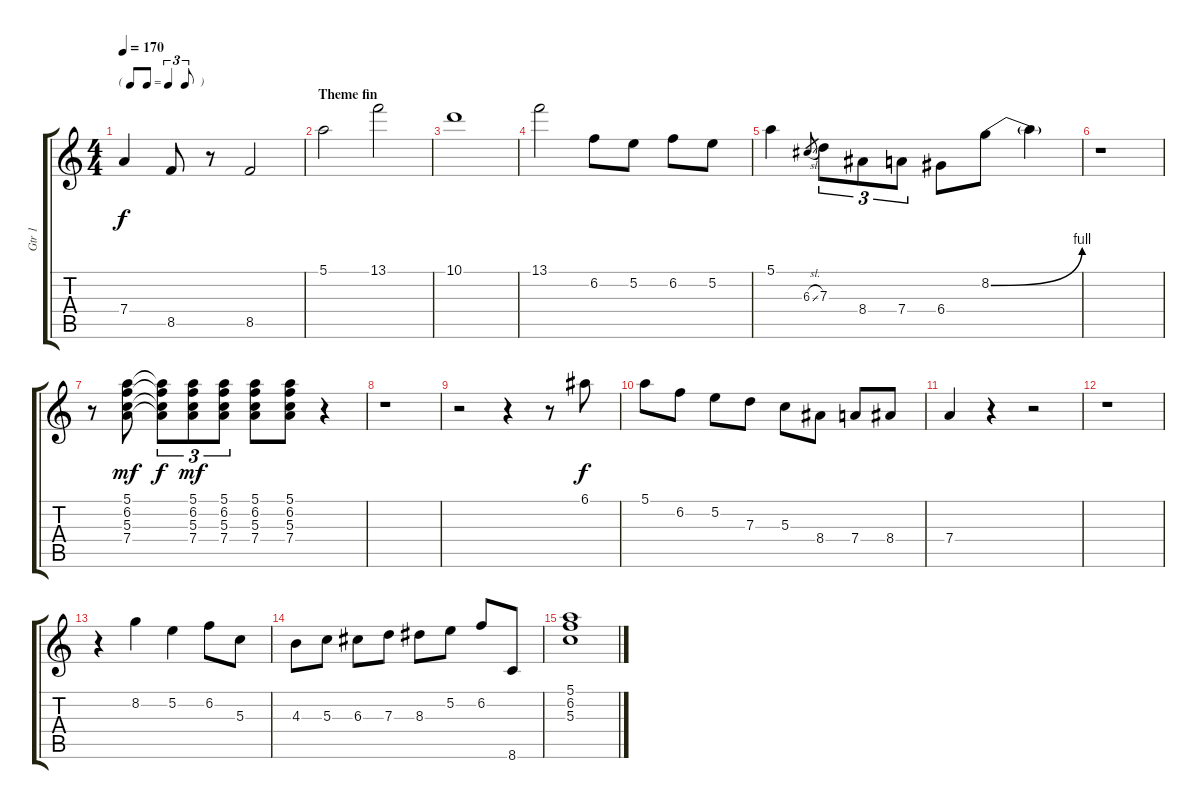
\track ("Gtr 1" "Gtr 1") {instrument acousticguitarsteel}
\staff {score tabs}
\tuning (E4 B3 G3 D3 A2 E2) {hide}
\ts (4 4)
\tf triplet8th
\tempo 170
\clef g2
\ks c
7.4.4{dy f} 8.5.8 r.8 8.5.2 |
\section ("" "Theme fin")
5.1.2 13.1.2 |
10.1.1 |
13.1.2 6.2.8 5.2.8 6.2.8 5.2.8 |
5.1.4 6.3{sl}.8{gr} 7.3.8{tu (3 2)} 8.4.8{tu (3 2)} 7.4.8{tu (3 2)} 6.4.8 8.2{be (bend 0 0 60 4)}.8 8.2{t}.4 |
r.1 |
r.8 (5.1 6.2 5.3 7.4).8{dy mf} (5.1{t} 6.2{t} 5.3{t} 7.4{t}).8{tu (3 2) dy f} (5.1 6.2 5.3 7.4).8{tu (3 2) dy mf} (5.1 6.2 5.3 7.4).8{tu (3 2)} (5.1 6.2 5.3 7.4).8 (5.1 6.2 5.3 7.4).8 r.4 |
r.1 |
r.2 r.4 r.8 6.1.8{dy f} |
5.1.8 6.2.8 5.2.8 7.3.8 5.3.8 8.4.8 7.4.8 8.4.8 |
7.4.4 r.4 r.2 |
r.1 |
r.4 8.2.4 5.2.4 6.2.8 5.3.8 |
4.3.8 5.3.8 6.3.8 7.3.8 8.3.8 5.2.8 6.2.8 8.6.8 |
(5.1 6.2 5.3).1
